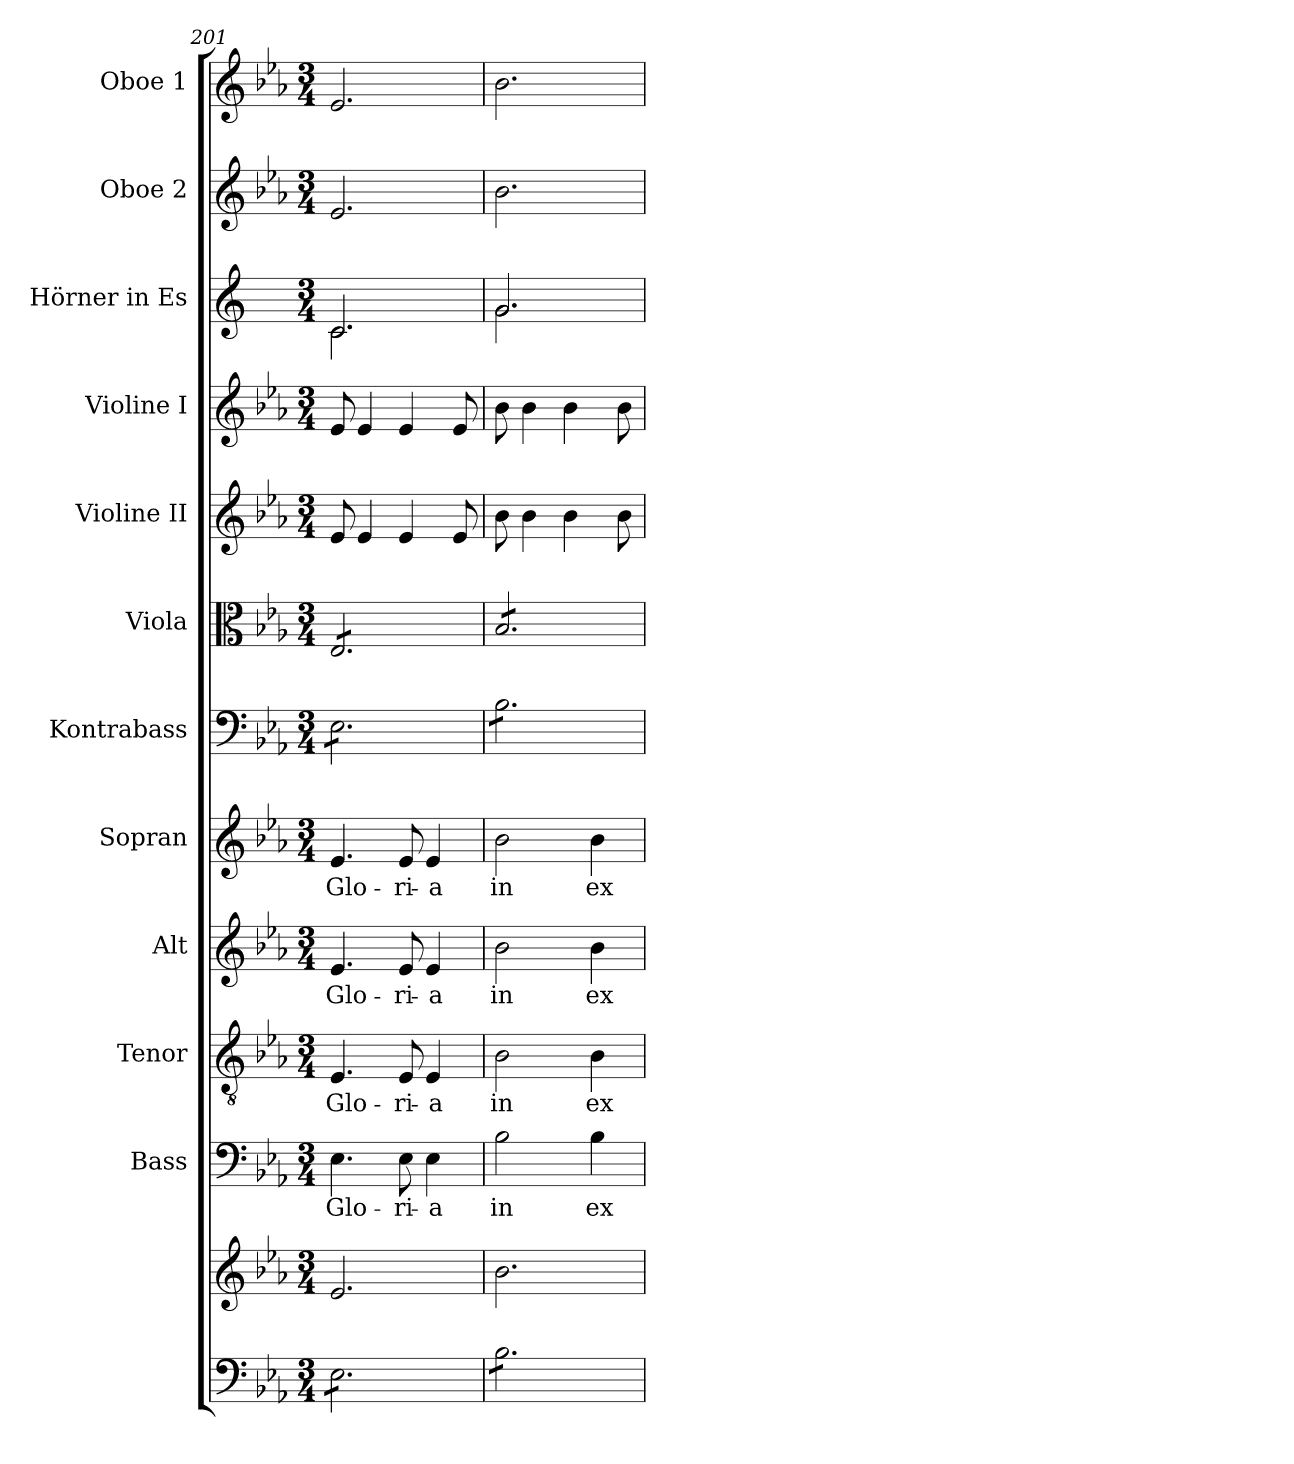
**kern	**kern	**kern	**text	**kern	**text	**kern	**text	**kern	**text	**kern	**kern	**kern	**kern	**kern	**kern	**kern
*part12	*part12	*part11	*part11	*part10	*part10	*part9	*part9	*part8	*part8	*part7	*part6	*part5	*part4	*part3	*part2	*part1
*staff13	*staff12	*staff11	*staff11	*staff10	*staff10	*staff9	*staff9	*staff8	*staff8	*staff7	*staff6	*staff5	*staff4	*staff3	*staff2	*staff1
*	*	*I"Bass	*	*I"Tenor	*	*I"Alt	*	*I"Sopran	*	*I"Kontrabass	*I"Viola	*I"Violine II	*I"Violine I	*I"Hörner in Es	*I"Oboe 2	*I"Oboe 1
*	*	*I'B.	*	*I'T.	*	*I'A.	*	*I'S.	*	*I'Kb.	*I'Vla.	*I'Vl. II	*I'Vl. I	*	*I'Ob. 2	*I'Ob. 1
*clefF4	*clefG2	*clefF4	*	*clefGv2	*	*clefG2	*	*clefG2	*	*clefF4	*clefC3	*clefG2	*clefG2	*clefG2	*clefG2	*clefG2
*	*	*	*	*	*	*	*	*	*	*ITrd7c12	*	*	*	*ITrd5c9	*	*
*k[b-e-a-]	*k[b-e-a-]	*k[b-e-a-]	*	*k[b-e-a-]	*	*k[b-e-a-]	*	*k[b-e-a-]	*	*k[b-e-a-]	*k[b-e-a-]	*k[b-e-a-]	*k[b-e-a-]	*k[b-e-a-]	*k[b-e-a-]	*k[b-e-a-]
*E-:	*E-:	*E-:	*	*E-:	*	*E-:	*	*E-:	*	*E-:	*E-:	*E-:	*E-:	*E-:	*E-:	*E-:
*M3/4	*M3/4	*M3/4	*	*M3/4	*	*M3/4	*	*M3/4	*	*M3/4	*M3/4	*M3/4	*M3/4	*M3/4	*M3/4	*M3/4
=201	=201	=201	=201	=201	=201	=201	=201	=201	=201	=201	=201	=201	=201	=201	=201	=201
!	!	!	!LO:LY:b	!	!LO:LY:b	!	!LO:LY:b	!	!LO:LY:b	!	!	!	!	!	!	!
*	*	*	*	*	*	*	*	*	*	*	*	*	*	*^	*	*
*tremolo	*	*	*	*	*	*	*	*	*	*	*	*	*	*	*	*	*
*	*	*	*	*	*	*	*	*	*	*tremolo	*	*	*	*	*	*	*
*	*	*	*	*	*	*	*	*	*	*	*tremolo	*	*	*	*	*	*
8E-\L	2.e-/	4.E-\	Glo-	4.E-/	Glo-	4.e-/	Glo-	4.e-/	Glo-	8EE-\L	8E-/L	8e-/	8e-/	2.E-/	2.E-\	2.e-/	2.e-/
8E-\	.	.	.	.	.	.	.	.	.	8EE-\	8E-/	4e-/	4e-/	.	.	.	.
8E-\	.	.	.	.	.	.	.	.	.	8EE-\	8E-/	.	.	.	.	.	.
!	!	!	!LO:LY:b	!	!LO:LY:b	!	!LO:LY:b	!	!LO:LY:b	!	!	!	!	!	!	!	!
8E-\	.	8E-\	-ri-	8E-/	-ri-	8e-/	-ri-	8e-/	-ri-	8EE-\	8E-/	4e-/	4e-/	.	.	.	.
!	!	!	!LO:LY:b	!	!LO:LY:b	!	!LO:LY:b	!	!LO:LY:b	!	!	!	!	!	!	!	!
8E-\	.	4E-\	-a	4E-/	-a	4e-/	-a	4e-/	-a	8EE-\	8E-/	.	.	.	.	.	.
8E-\J	.	.	.	.	.	.	.	.	.	8EE-\J	8E-/J	8e-/	8e-/	.	.	.	.
=202	=202	=202	=202	=202	=202	=202	=202	=202	=202	=202	=202	=202	=202	=202	=202	=202	=202
!	!	!	!LO:LY:b	!	!LO:LY:b	!	!LO:LY:b	!	!LO:LY:b	!	!	!	!	!	!	!	!
8B-\L	2.b-\	2B-\	in	2B-\	in	2b-\	in	2b-\	in	8BB-\L	8B-/L	8b-\	8b-\	2.B-/	2.B-\	2.b-\	2.b-\
8B-\	.	.	.	.	.	.	.	.	.	8BB-\	8B-/	4b-\	4b-\	.	.	.	.
8B-\	.	.	.	.	.	.	.	.	.	8BB-\	8B-/	.	.	.	.	.	.
8B-\	.	.	.	.	.	.	.	.	.	8BB-\	8B-/	4b-\	4b-\	.	.	.	.
!	!	!	!LO:LY:b	!	!LO:LY:b	!	!LO:LY:b	!	!LO:LY:b	!	!	!	!	!	!	!	!
8B-\	.	4B-\	ex-	4B-\	ex-	4b-\	ex-	4b-\	ex-	8BB-\	8B-/	.	.	.	.	.	.
8B-\J	.	.	.	.	.	.	.	.	.	8BB-\J	8B-/J	8b-\	8b-\	.	.	.	.
*	*	*	*	*	*	*	*	*	*	*	*Xtremolo	*	*	*	*	*	*
*	*	*	*	*	*	*	*	*	*	*Xtremolo	*	*	*	*	*	*	*
*Xtremolo	*	*	*	*	*	*	*	*	*	*	*	*	*	*	*	*	*
*	*	*	*	*	*	*	*	*	*	*	*	*	*	*v	*v	*	*
=	=	=	=	=	=	=	=	=	=	=	=	=	=	=	=	=
*-	*-	*-	*-	*-	*-	*-	*-	*-	*-	*-	*-	*-	*-	*-	*-	*-
